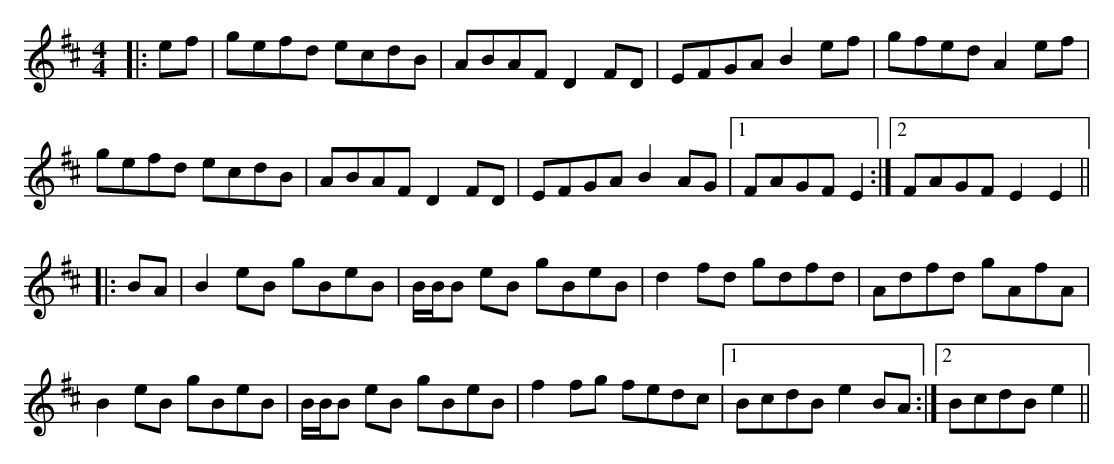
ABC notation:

X:1
M:4/4
K:Edor
|:ef|gefd ecdB|ABAF D2FD|EFGA B2ef|gfed A2ef|
gefd ecdB|ABAF D2FD|EFGA B2AG|1 FAGF E2:|2 FAGF E2 E2||
|:BA|B2 eB gBeB|B/B/B eB gBeB|d2 fd gdfd|Adfd gAfA|
B2 eB gBeB|B/B/B eB gBeB|f2fg fedc|1 BcdB e2 BA:|2 BcdB e2||
